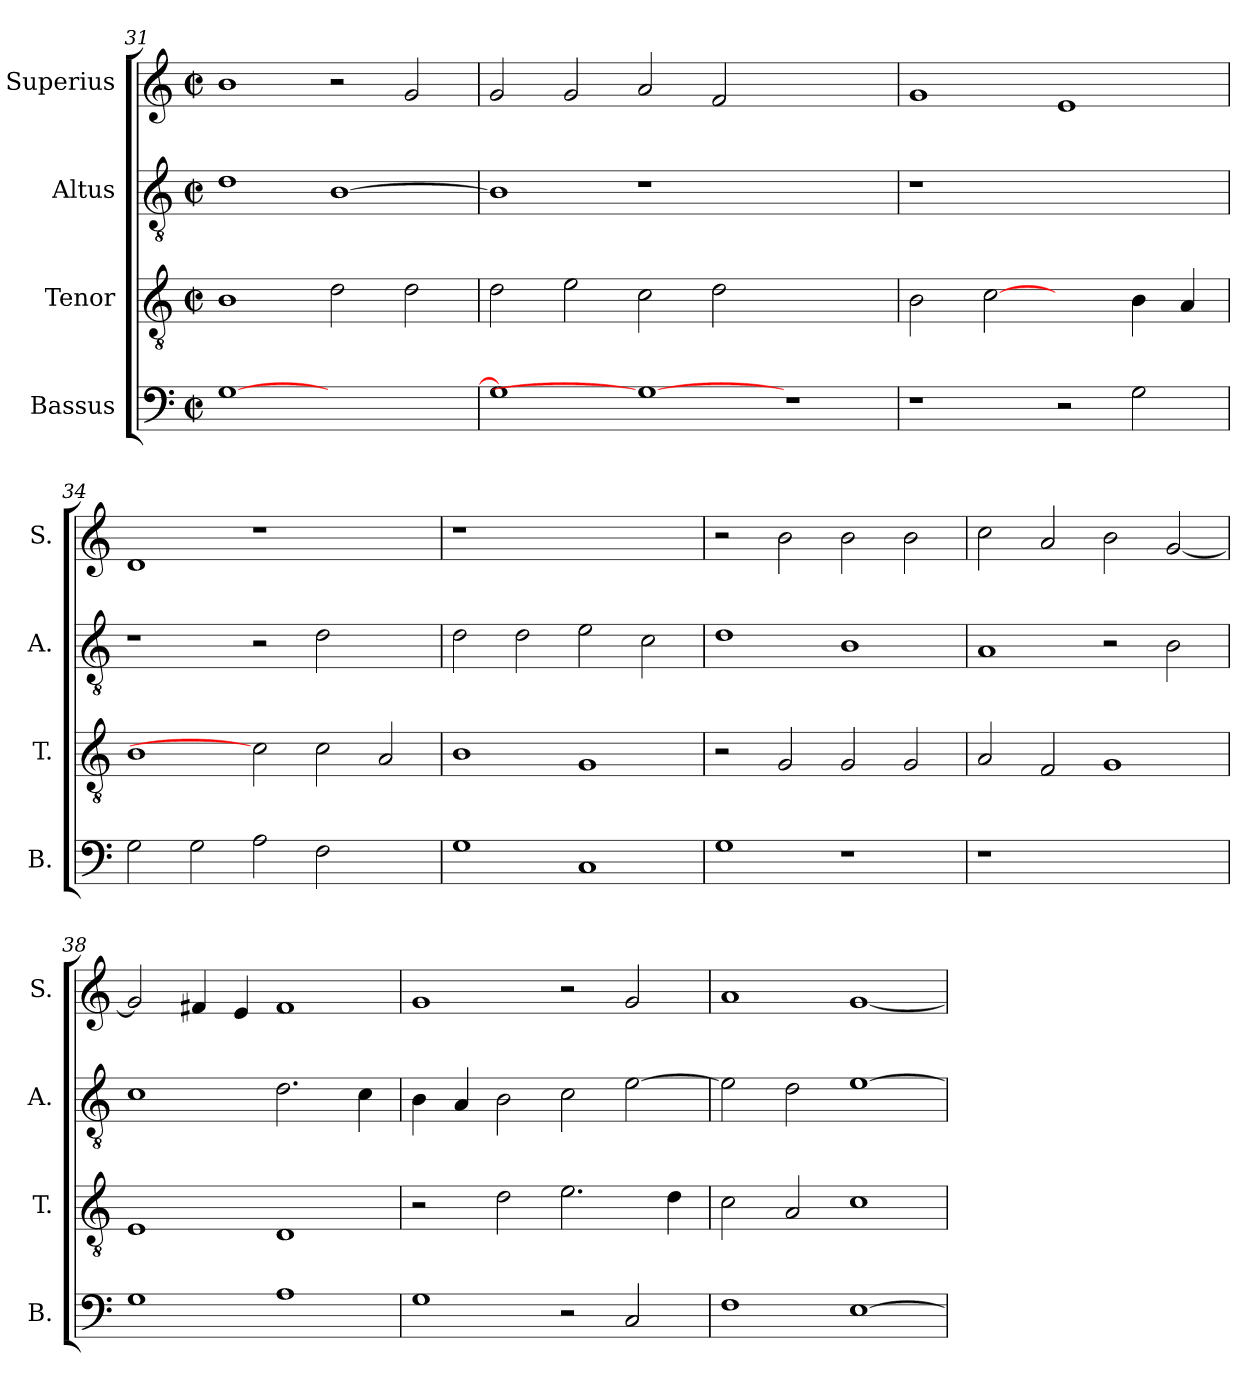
**kern	**kern	**kern	**kern
*part4	*part3	*part2	*part1
*staff4	*staff3	*staff2	*staff1
*I"Bassus	*I"Tenor	*I"Altus	*I"Superius
*I'B.	*I'T.	*I'A.	*I'S.
*clefF4	*clefGv2	*clefGv2	*clefG2
*	*ITrd7c12	*ITrd7c12	*
*k[]	*k[]	*k[]	*k[]
*C:	*C:	*C:	*C:
*M2/2	*M2/2	*M2/2	*M2/2
*met(c|)	*met(c|)	*met(c|)	*met(c|)
=31	=31	=31	=31
[>1Gi	1BBi	1Di	1bi
1ryy	2Di\	[>1BBi	2r
.	2Di\	.	2gi/
=32	=32	=32	=32
1Gi]	2Di\	1BBi]	2gi/
.	2Ei\	.	2gi/
1Gi_	2Ci\	1r	2ai/
.	2Di\	.	2fi/
1r	1ryy	1ryy	1ryy
=33	=33	=33	=33
!	!	!LO:N:vis=1	!
1r	2BBi\	1r	1gi
.	[2Ci	.	.
2r	2ryy	1ryy	1ei
2Gi\	4BBi\	.	.
.	4AAi/	.	.
=34	=34	=34	=34
2Gi\	1BBi	1r	1di
2Gi\	.	.	.
2Ai\	2Ci]	2r	1r
2Fi\	2Ci\	2Di\	.
2ryy	2AAi/	2ryy	2ryy
!!LO:LB:g=z
=35	=35	=35	=35
!	!	!	!LO:N:vis=1
1Gi	1BBi	2Di\	1r
.	.	2Di\	.
1Ci	1GGi	2Ei\	1ryy
.	.	2Ci\	.
=36	=36	=36	=36
1Gi	2r	1Di	2r
.	2GGi/	.	2bi\
1r	2GGi/	1BBi	2bi\
.	2GGi/	.	2bi\
=37	=37	=37	=37
!LO:N:vis=1	!	!	!
1r	2AAi/	1AAi	2cci\
.	2FFi/	.	2ai/
1ryy	1GGi	2r	2bi\
.	.	2BBi\	[<2gi/
=38	=38	=38	=38
1Gi	1EEi	1Ci	2gi/]
.	.	.	4f#Xi/
.	.	.	4ei/
1Ai	1DDi	2.Di\	1f#i
.	.	4Ci\	.
=39	=39	=39	=39
1Gi	2r	4BBi\	1gi
.	.	4AAi/	.
.	2Di\	2BBi\	.
2r	2.Ei\	2Ci\	2r
2Ci/	.	[>2Ei\	2gi/
.	4Di\	.	.
!!LO:LB:g=z
=40	=40	=40	=40
1Fi	2Ci\	2Ei\]	1ai
.	2AAi/	2Di\	.
[>1Ei	1Ci	[>1Ei	[<1gi
=	=	=	=
*-	*-	*-	*-
